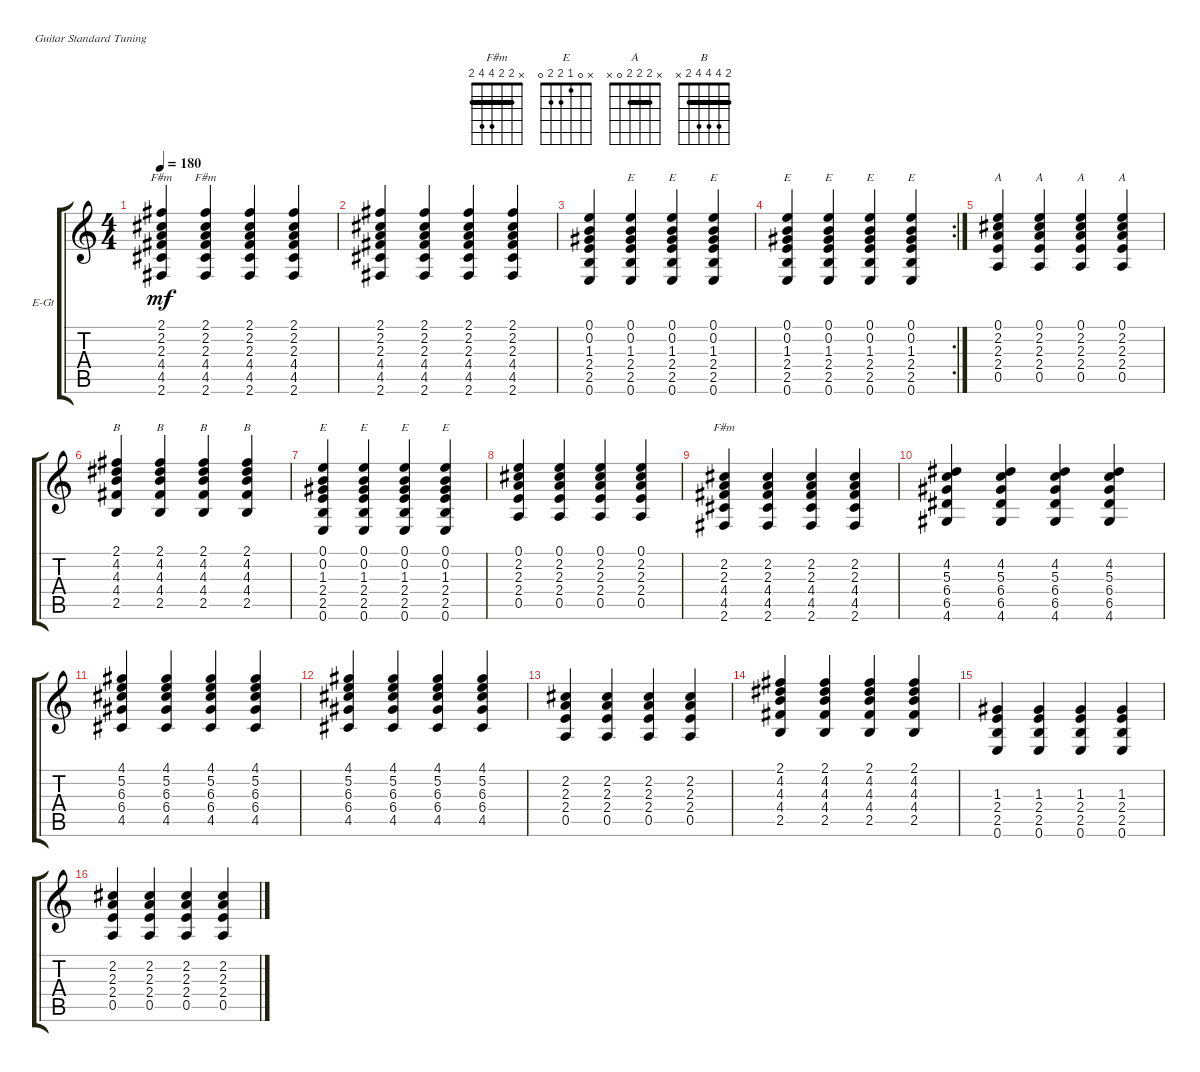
\defaultSystemsLayout 4
\bracketExtendMode groupsimilarinstruments
\firstSystemTrackNameOrientation horizontal
\otherSystemsTrackNameOrientation horizontal
\track ("основная гитара" "E-Gt") {instrument distortionguitar}
\staff {score tabs}
\tuning (E4 B3 G3 D3 A2 E2)
\chord ("F#m" x x 2 4 4 2) {barre 2}
\chord ("E" x x 1 2 2 0)
\chord ("E" 0 0 1 2 2 0)
\chord ("E" x 0 1 2 2 0)
\chord ("A" x 2 2 2 0 x) {barre (2 2)}
\chord ("B" 2 4 4 4 2 x) {barre 2}
\chord ("F#m" x 2 2 4 4 2) {barre (2 2)}
\ts (4 4)
\tempo 180
\clef g2
\ks c
(2.6 4.5 4.4 2.3 2.2 2.1).4{ch "F#m" dy mf instrument distortionguitar} (2.6 4.5 4.4 2.3 2.1 2.2).4{ch "F#m"} (2.6 4.5 4.4 2.3 2.2 2.1).4 (2.6 4.5 4.4 2.2 2.1 2.3).4 |
(2.6 4.5 4.4 2.3 2.2 2.1).4 (2.6 4.5 4.4 2.3 2.2 2.1).4 (2.6 4.5 4.4 2.3 2.2 2.1).4 (2.6 4.5 4.4 2.3 2.2 2.1).4 |
(0.6 2.5 2.4 1.3 0.2 0.1).4 (0.6 2.5 2.4 1.3 0.2 0.1).4{ch "E"} (0.6 2.5 2.4 1.3 0.2 0.1).4{ch "E"} (0.6 2.5 2.4 1.3 0.1 0.2).4{ch "E"} |
\rc 2
(0.6 2.5 2.4 1.3 0.2 0.1).4{ch "E"} (0.6 2.5 2.4 1.3 0.2 0.1).4{ch "E"} (0.6 2.5 2.4 1.3 0.2 0.1).4{ch "E"} (0.6 2.5 2.4 1.3 0.2 0.1).4{ch "E"} |
(0.5 2.4 2.3 2.2 0.1).4{ch "A"} (0.5 2.4 2.3 2.2 0.1).4{ch "A"} (0.5 2.4 2.3 2.2 0.1).4{ch "A"} (0.5 2.4 2.3 2.2 0.1).4{ch "A"} |
(2.5 4.4 4.3 4.2 2.1).4{ch "B"} (2.5 4.4 4.3 4.2 2.1).4{ch "B"} (2.5 4.4 4.3 4.2 2.1).4{ch "B"} (2.5 4.4 4.3 4.2 2.1).4{ch "B"} |
(0.6 2.5 2.4 1.3 0.2 0.1).4{ch "E"} (0.6 2.5 2.4 1.3 0.1 0.2).4{ch "E"} (0.6 2.5 2.4 1.3 0.1 0.2).4{ch "E"} (0.6 2.5 2.4 1.3 0.1 0.2).4{ch "E"} |
(0.5 2.4 2.3 2.2 0.1).4 (0.5 2.4 2.3 2.2 0.1).4 (0.5 2.4 2.3 2.2 0.1).4 (0.5 2.4 2.3 2.2 0.1).4 |
(2.6 4.5 4.4 2.3 2.2).4{ch "F#m"} (2.6 4.5 4.4 2.3 2.2).4 (2.6 4.5 2.3 4.4 2.2).4 (2.6 4.5 4.4 2.3 2.2).4 |
(4.6 6.5 6.4 5.3 4.2).4 (4.6 6.5 6.4 5.3 4.2).4 (4.6 6.5 6.4 5.3 4.2).4 (4.6 6.5 6.4 5.3 4.2).4 |
(4.5 6.4 6.3 5.2 4.1).4 (4.5 6.4 6.3 5.2 4.1).4 (4.5 6.4 6.3 5.2 4.1).4 (4.5 6.4 6.3 5.2 4.1).4 |
(4.5 6.4 6.3 5.2 4.1).4 (4.5 6.4 6.3 5.2 4.1).4 (4.5 6.4 6.3 5.2 4.1).4 (4.5 6.4 6.3 5.2 4.1).4 |
(0.5 2.4 2.3 2.2).4 (0.5 2.4 2.3 2.2).4 (0.5 2.4 2.3 2.2).4 (0.5 2.4 2.3 2.2).4 |
(2.5 4.4 4.3 4.2 2.1).4 (2.5 4.4 4.3 4.2 2.1).4 (2.5 4.4 4.3 4.2 2.1).4 (2.5 4.4 4.3 4.2 2.1).4 |
(0.6 2.5 2.4 1.3).4 (0.6 2.5 2.4 1.3).4 (0.6 2.5 2.4 1.3).4 (0.6 2.5 2.4 1.3).4 |
(0.5 2.4 2.3 2.2).4 (0.5 2.4 2.3 2.2).4 (0.5 2.4 2.3 2.2).4 (0.5 2.4 2.3 2.2).4
